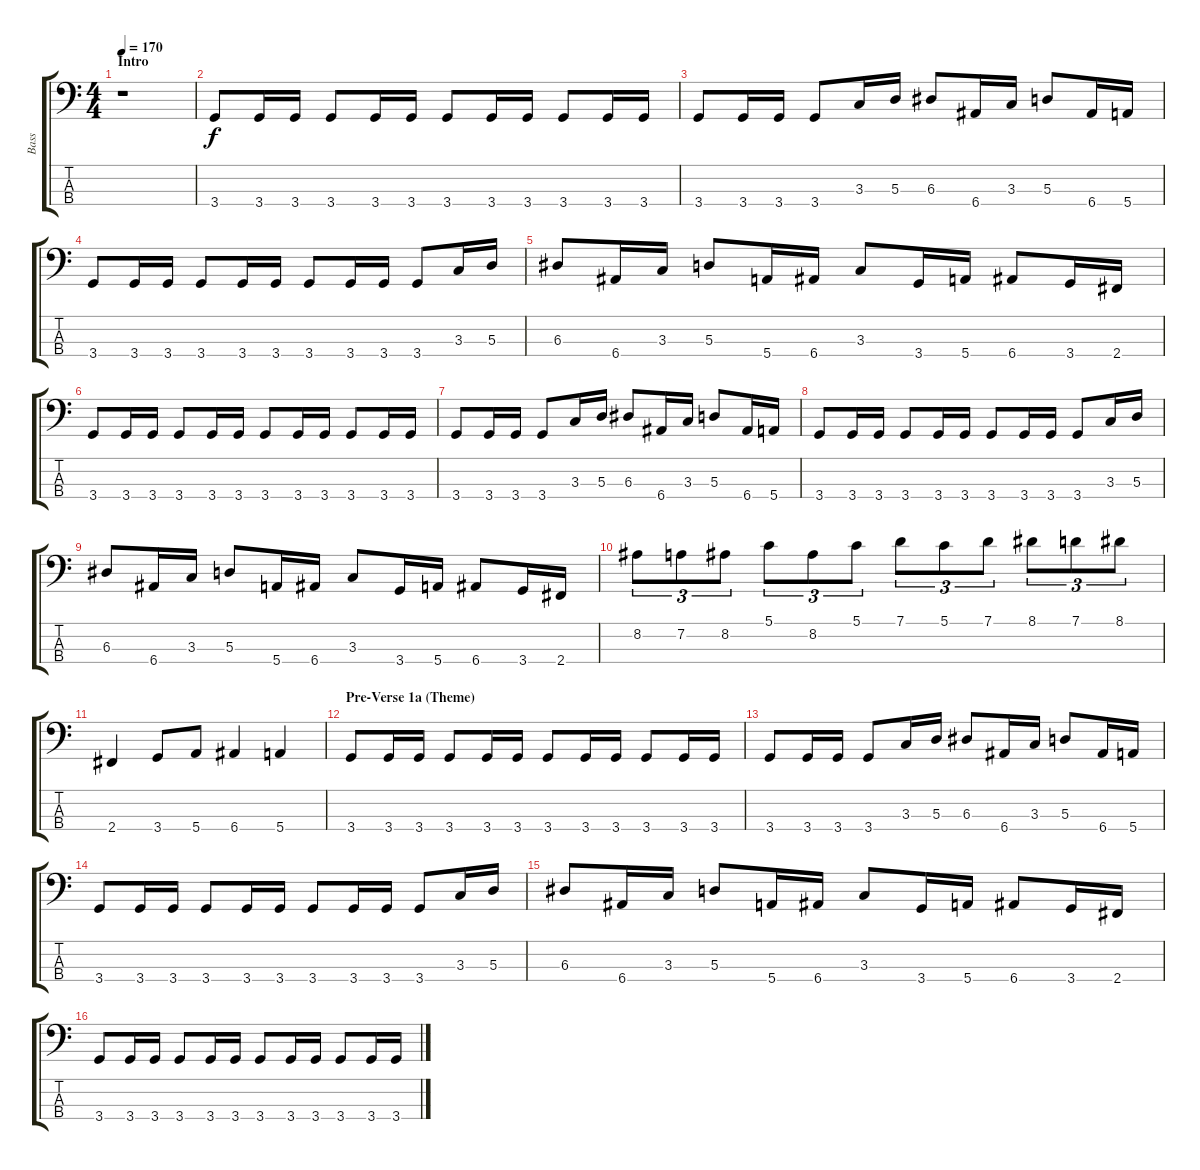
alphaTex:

\track ("Bass" "Bass") {instrument electricbassfinger}
\staff {score tabs}
\tuning (G2 D2 A1 E1) {hide}
\ts (4 4)
\section ("" "Intro")
\tempo 170
\clef f4
\ks c
r.1{dy f instrument electricbassfinger} |
3.4.8 3.4.16 3.4.16 3.4.8 3.4.16 3.4.16 3.4.8 3.4.16 3.4.16 3.4.8 3.4.16 3.4.16 |
3.4.8 3.4.16 3.4.16 3.4.8 3.3.16 5.3.16 6.3.8 6.4.16 3.3.16 5.3.8 6.4.16 5.4.16 |
3.4.8 3.4.16 3.4.16 3.4.8 3.4.16 3.4.16 3.4.8 3.4.16 3.4.16 3.4.8 3.3.16 5.3.16 |
6.3.8 6.4.16 3.3.16 5.3.8 5.4.16 6.4.16 3.3.8 3.4.16 5.4.16 6.4.8 3.4.16 2.4.16 |
3.4.8 3.4.16 3.4.16 3.4.8 3.4.16 3.4.16 3.4.8 3.4.16 3.4.16 3.4.8 3.4.16 3.4.16 |
3.4.8 3.4.16 3.4.16 3.4.8 3.3.16 5.3.16 6.3.8 6.4.16 3.3.16 5.3.8 6.4.16 5.4.16 |
3.4.8 3.4.16 3.4.16 3.4.8 3.4.16 3.4.16 3.4.8 3.4.16 3.4.16 3.4.8 3.3.16 5.3.16 |
6.3.8 6.4.16 3.3.16 5.3.8 5.4.16 6.4.16 3.3.8 3.4.16 5.4.16 6.4.8 3.4.16 2.4.16 |
8.2.8{tu (3 2)} 7.2.8{tu (3 2)} 8.2.8{tu (3 2)} 5.1.8{tu (3 2)} 8.2.8{tu (3 2)} 5.1.8{tu (3 2)} 7.1.8{tu (3 2)} 5.1.8{tu (3 2)} 7.1.8{tu (3 2)} 8.1.8{tu (3 2)} 7.1.8{tu (3 2)} 8.1.8{tu (3 2)} |
2.4.4 3.4.8 5.4.8 6.4.4 5.4.4 |
\section ("" "Pre-Verse 1a (Theme)")
3.4.8 3.4.16 3.4.16 3.4.8 3.4.16 3.4.16 3.4.8 3.4.16 3.4.16 3.4.8 3.4.16 3.4.16 |
3.4.8 3.4.16 3.4.16 3.4.8 3.3.16 5.3.16 6.3.8 6.4.16 3.3.16 5.3.8 6.4.16 5.4.16 |
3.4.8 3.4.16 3.4.16 3.4.8 3.4.16 3.4.16 3.4.8 3.4.16 3.4.16 3.4.8 3.3.16 5.3.16 |
6.3.8 6.4.16 3.3.16 5.3.8 5.4.16 6.4.16 3.3.8 3.4.16 5.4.16 6.4.8 3.4.16 2.4.16 |
3.4.8 3.4.16 3.4.16 3.4.8 3.4.16 3.4.16 3.4.8 3.4.16 3.4.16 3.4.8 3.4.16 3.4.16
